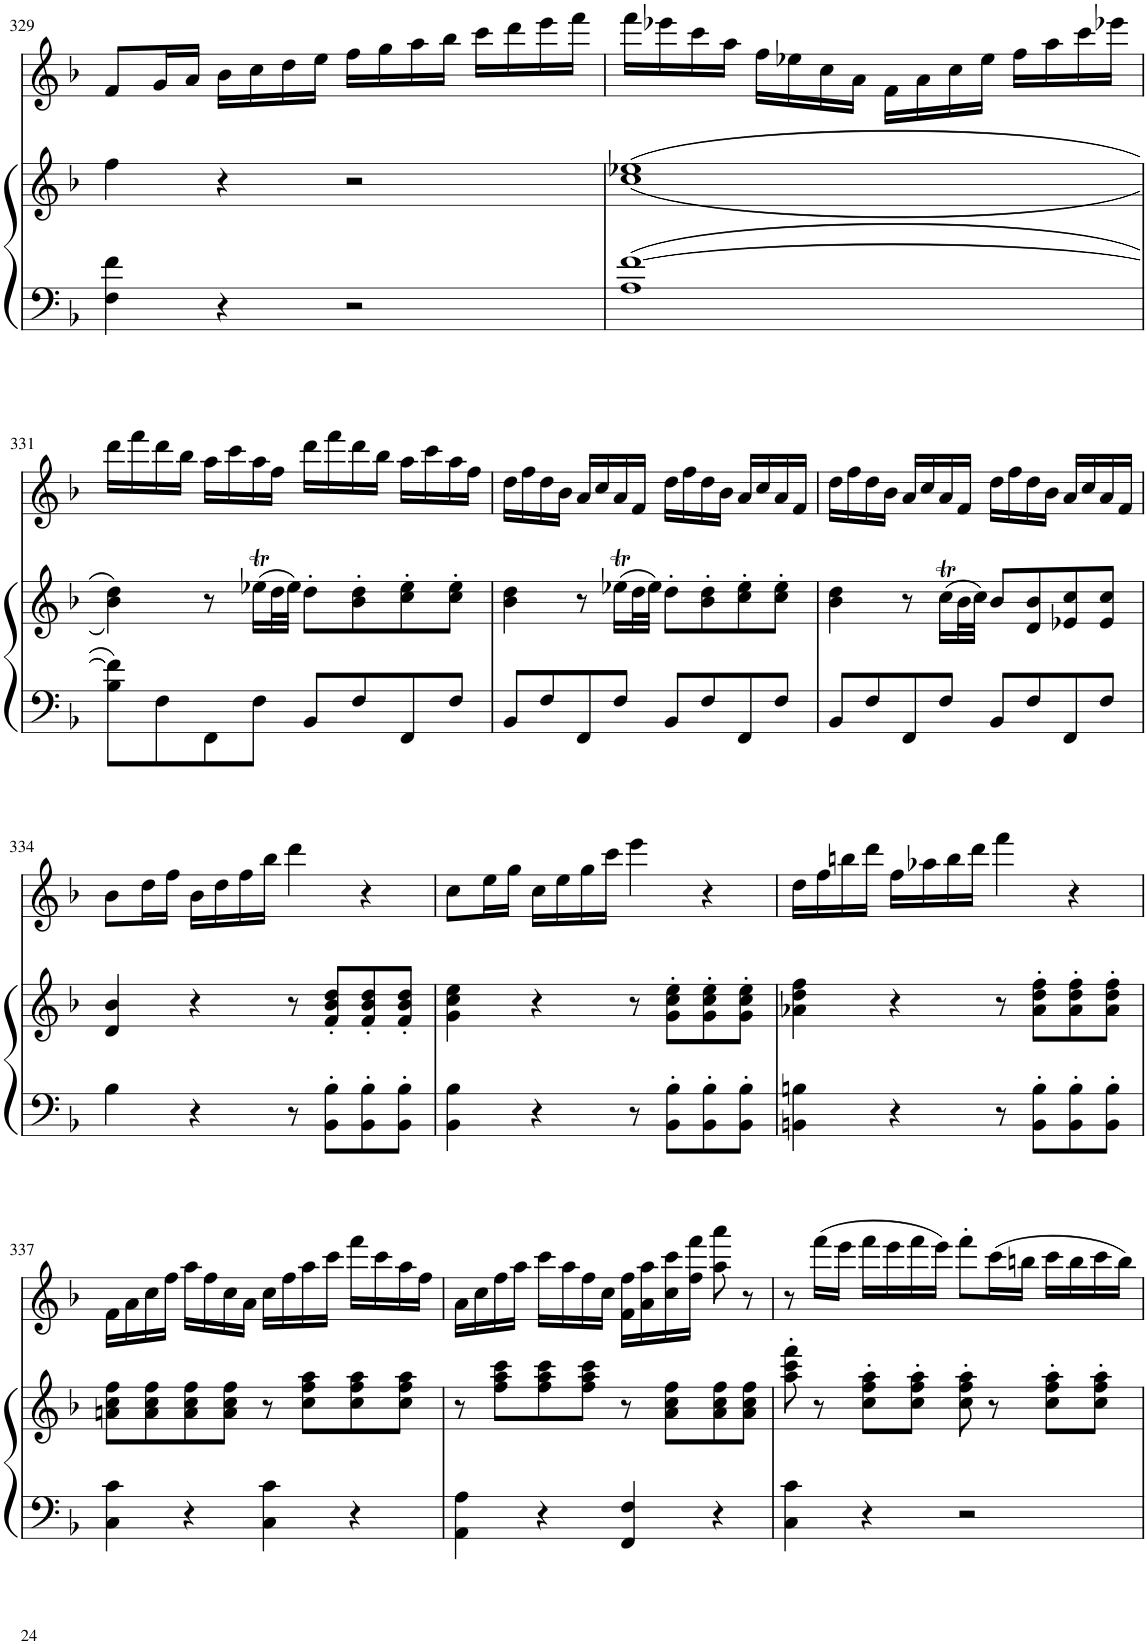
**kern	**kern	**kern
*part2	*part2	*part1
*staff3	*staff2	*staff1
*I"Piano	*	*I"Alto Recorder
*I'Pno	*	*I'Rec
!!LO:PB:g=z
*clefF4	*clefG2	*clefG2
*k[b-]	*k[b-]	*k[b-]
*M4/4	*M4/4	*M4/4
*met(c)	*met(c)	*met(c)
=329	=329	=329
4F\ 4f\	4ff\	8f/L
.	.	16g/L
.	.	16a/JJ
4r	4r	16b-\LL
.	.	16cc\
.	.	16dd\
.	.	16ee\JJ
2r	2r	16ff\LL
.	.	16gg\
.	.	16aa\
.	.	16bb-\JJ
.	.	16ccc\LL
.	.	16ddd\
.	.	16eee\
.	.	16fff\JJ
=330	=330	=330
1A [1f	(<(1cc 1ee-X	16fff\LL
.	.	16eee-X\
.	.	16ccc\
.	.	16aa\JJ
.	.	16ff\LL
.	.	16ee-X\
.	.	16cc\
.	.	16a\JJ
.	.	16f\LL
.	.	16a\
.	.	16cc\
.	.	16ee-\JJ
.	.	16ff\LL
.	.	16aa\
.	.	16ccc\
.	.	16eee-X\JJ
!!LO:LB:g=z
=331	=331	=331
8B-\ 8f\]L	4b-\ 4dd\))	16ddd\LL
.	.	16fff\
8F\	.	16ddd\
.	.	16bb-\JJ
8FF\	8r	16aa\LL
.	.	16ccc\
8F\J	(16ee-XT\LL	16aa\
.	32dd\L	16ff\JJ
.	32ee-\JJJ)	.
8BB-/L	8dd'\L	16ddd\LL
.	.	16fff\
8F/	8b-\' 8dd\'	16ddd\
.	.	16bb-\JJ
8FF/	8cc\' 8ee-\'	16aa\LL
.	.	16ccc\
8F/J	8cc\' 8ee-\'J	16aa\
.	.	16ff\JJ
=332	=332	=332
8BB-/L	4b-\ 4dd\	16dd\LL
.	.	16ff\
8F/	.	16dd\
.	.	16b-\JJ
8FF/	8r	16a/LL
.	.	16cc/
8F/J	(16ee-XT\LL	16a/
.	32dd\L	16f/JJ
.	32ee-\JJJ)	.
8BB-/L	8dd'\L	16dd\LL
.	.	16ff\
8F/	8b-\' 8dd\'	16dd\
.	.	16b-\JJ
8FF/	8cc\' 8ee-\'	16a/LL
.	.	16cc/
8F/J	8cc\' 8ee-\'J	16a/
.	.	16f/JJ
=333	=333	=333
8BB-/L	4b-\ 4dd\	16dd\LL
.	.	16ff\
8F/	.	16dd\
.	.	16b-\JJ
8FF/	8r	16a/LL
.	.	16cc/
8F/J	(16ccT\LL	16a/
.	32b-\L	16f/JJ
.	32cc\JJJ)	.
8BB-/L	8b-/L	16dd\LL
.	.	16ff\
8F/	8d/ 8b-/	16dd\
.	.	16b-\JJ
8FF/	8e-X/ 8cc/	16a/LL
.	.	16cc/
8F/J	8e-/ 8cc/J	16a/
.	.	16f/JJ
!!LO:LB:g=z
=334	=334	=334
4B-\	4d/ 4b-/	8b-\L
.	.	16dd\L
.	.	16ff\JJ
4r	4r	16b-\LL
.	.	16dd\
.	.	16ff\
.	.	16bb-\JJ
8r	8r	4ddd\
8BB-\' 8B-\'L	8f/' 8b-/' 8dd/'L	.
8BB-\' 8B-\'	8f/' 8b-/' 8dd/'	4r
8BB-\' 8B-\'J	8f/' 8b-/' 8dd/'J	.
=335	=335	=335
4BB-\ 4B-\	4g\ 4cc\ 4ee\	8cc\L
.	.	16ee\L
.	.	16gg\JJ
4r	4r	16cc\LL
.	.	16ee\
.	.	16gg\
.	.	16ccc\JJ
8r	8r	4eee\
8BB-\' 8B-\'L	8g\' 8cc\' 8ee\'L	.
8BB-\' 8B-\'	8g\' 8cc\' 8ee\'	4r
8BB-\' 8B-\'J	8g\' 8cc\' 8ee\'J	.
=336	=336	=336
4BBn\ 4Bn\	4a-X\ 4dd\ 4ff\	16dd\LL
.	.	16ff\
.	.	16bbn\
.	.	16ddd\JJ
4r	4r	16ff\LL
.	.	16aa-X\
.	.	16bb\
.	.	16ddd\JJ
8r	8r	4fff\
8BB\' 8B\'L	8a-\' 8dd\' 8ff\'L	.
8BB\' 8B\'	8a-\' 8dd\' 8ff\'	4r
8BB\' 8B\'J	8a-\' 8dd\' 8ff\'J	.
!!LO:LB:g=z
=337	=337	=337
4C\ 4c\	8an\ 8cc\ 8ff\L	16f\LL
.	.	16a\
.	8a\ 8cc\ 8ff\	16cc\
.	.	16ff\JJ
4r	8a\ 8cc\ 8ff\	16aa\LL
.	.	16ff\
.	8a\ 8cc\ 8ff\J	16cc\
.	.	16a\JJ
4C\ 4c\	8r	16cc\LL
.	.	16ff\
.	8cc\ 8ff\ 8aa\L	16aa\
.	.	16ccc\JJ
4r	8cc\ 8ff\ 8aa\	16fff\LL
.	.	16ccc\
.	8cc\ 8ff\ 8aa\J	16aa\
.	.	16ff\JJ
=338	=338	=338
4AA\ 4A\	8r	16a\LL
.	.	16cc\
.	8ff\ 8aa\ 8ccc\L	16ff\
.	.	16aa\JJ
4r	8ff\ 8aa\ 8ccc\	16ccc\LL
.	.	16aa\
.	8ff\ 8aa\ 8ccc\J	16ff\
.	.	16cc\JJ
4FF/ 4F/	8r	16f\ 16ff\LL
.	.	16a\ 16aa\
.	8a\ 8cc\ 8ff\L	16cc\ 16ccc\
.	.	16ff\ 16fff\JJ
4r	8a\ 8cc\ 8ff\	8aa\ 8aaa\
.	8a\ 8cc\ 8ff\J	8r
=339	=339	=339
4C\ 4c\	8aa\' 8ccc\' 8fff\'	8r
.	8r	(16fff\LL
.	.	16eee\JJ
4r	8cc\' 8ff\' 8aa\'L	16fff\LL
.	.	16eee\
.	8cc\' 8ff\' 8aa\'J	16fff\
.	.	16eee\JJ)
2r	8cc\' 8ff\' 8aa\'	8fff'\L
.	8r	(16ccc\L
.	.	16bbn\JJ
.	8cc\' 8ff\' 8aa\'L	16ccc\LL
.	.	16bb\
.	8cc\' 8ff\' 8aa\'J	16ccc\
.	.	16bb\JJ)
=	=	=
*-	*-	*-
